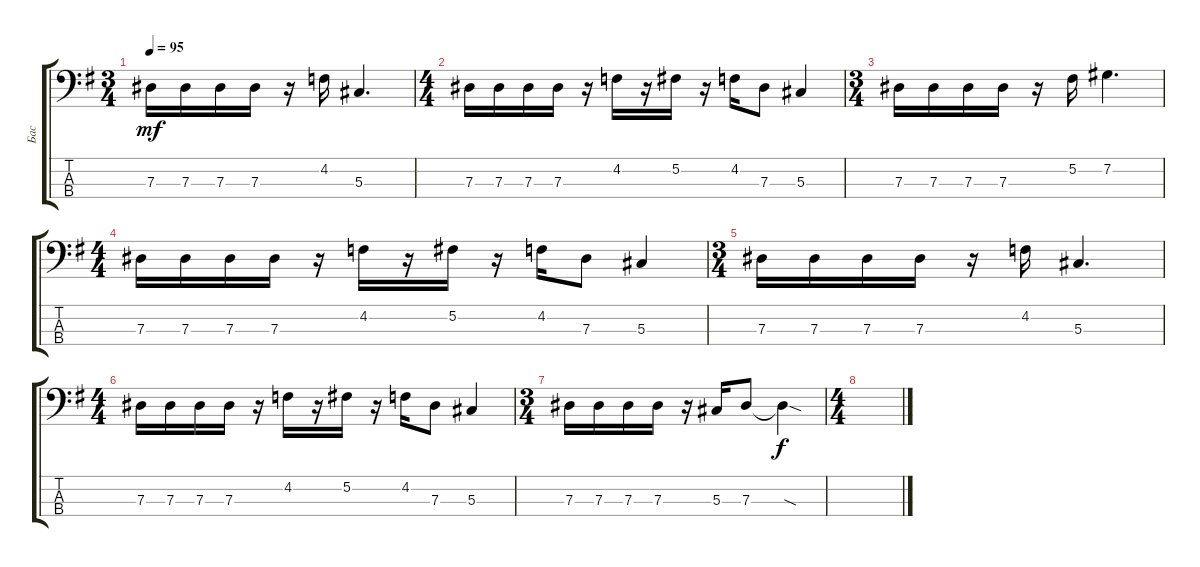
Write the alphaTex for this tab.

\track ("Бас" "Бас") {instrument electricbassfinger}
\staff {score tabs}
\tuning (Gb2 Db2 Ab1 Eb1) {hide}
\ts (3 4)
\tempo 95
\clef f4
\ks eminor
7.3.16{dy mf} 7.3.16 7.3.16 7.3.16 r.16 4.2.16 5.3.4{d} |
\ts (4 4)
7.3.16 7.3.16 7.3.16 7.3.16 r.16 4.2.16 r.16 5.2.16 r.16 4.2.16 7.3.8 5.3.4 |
\ts (3 4)
7.3.16 7.3.16 7.3.16 7.3.16 r.16 5.2.16 7.2.4{d} |
\ts (4 4)
7.3.16 7.3.16 7.3.16 7.3.16 r.16 4.2.16 r.16 5.2.16 r.16 4.2.16 7.3.8 5.3.4 |
\ts (3 4)
7.3.16 7.3.16 7.3.16 7.3.16 r.16 4.2.16 5.3.4{d} |
\ts (4 4)
7.3.16 7.3.16 7.3.16 7.3.16 r.16 4.2.16 r.16 5.2.16 r.16 4.2.16 7.3.8 5.3.4 |
\ts (3 4)
7.3.16 7.3.16 7.3.16 7.3.16 r.16 5.3.16 7.3.8 7.3{sod t}.4{dy f} |
\ts (4 4)
